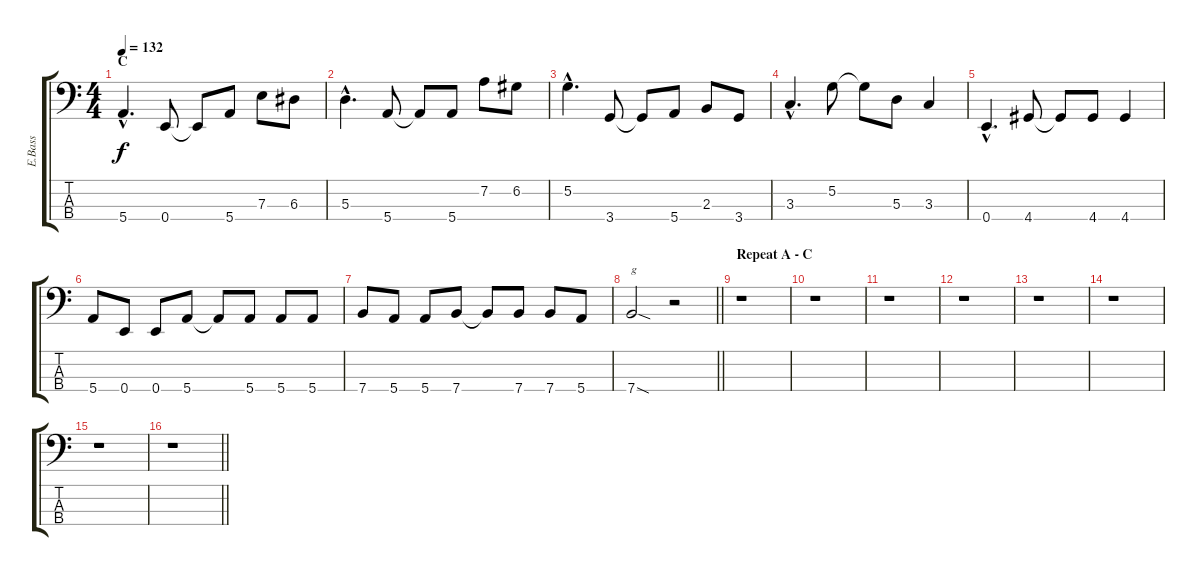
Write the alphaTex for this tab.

\track ("E.Bass" "E.Bass") {instrument electricbassfinger}
\staff {score tabs}
\tuning (G2 D2 A1 E1) {hide}
\ts (4 4)
\section ("" "C")
\tempo 132
\clef f4
\ks c
5.4{hac}.4{d dy f} 0.4.8 0.4{t}.8 5.4.8 7.3.8 6.3.8 |
5.3{hac}.4{d} 5.4.8 5.4{t}.8 5.4.8 7.2.8 6.2.8 |
5.2{hac}.4{d} 3.4.8 3.4{t}.8 5.4.8 2.3.8 3.4.8 |
3.3{hac}.4{d} 5.2.8 5.2{t}.8 5.3.8 3.3.4 |
0.4{hac}.4{d} 4.4.8 4.4{t}.8 4.4.8 4.4.4 |
5.4.8 0.4.8 0.4.8 5.4.8 5.4{t}.8 5.4.8 5.4.8 5.4.8 |
7.4.8 5.4.8 5.4.8 7.4.8 7.4{t}.8 7.4.8 7.4.8 5.4.8 |
\barLineRight lightlight
7.4{sod}.2{txt "g"} r.2 |
\section ("" "Repeat A - C")
r.1 |
r.1 |
r.1 |
r.1 |
r.1 |
r.1 |
r.1 |
\barLineRight lightlight
r.1
